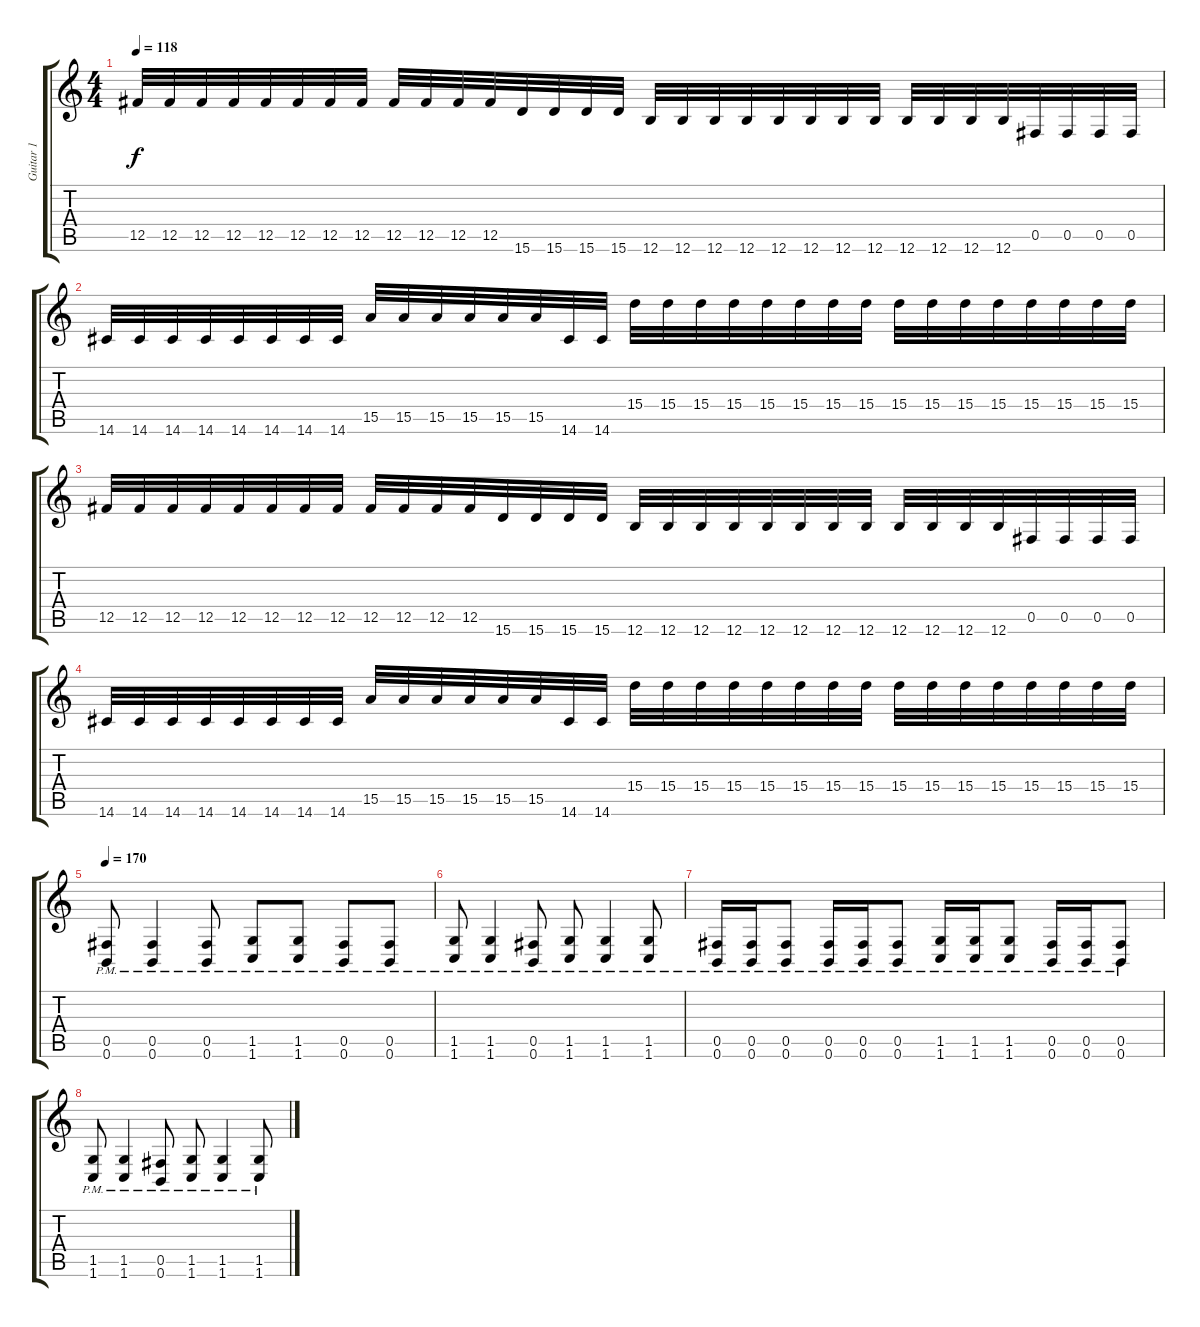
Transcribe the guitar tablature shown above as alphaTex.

\track ("Guitar 1" "Guitar 1") {instrument distortionguitar}
\staff {score tabs}
\tuning (Db4 Ab3 E3 B2 Gb2 B1) {hide}
\ts (4 4)
\tempo 118
\clef g2
\ks c
12.5.32{dy f} 12.5.32 12.5.32 12.5.32 12.5.32 12.5.32 12.5.32 12.5.32 12.5.32 12.5.32 12.5.32 12.5.32 15.6.32 15.6.32 15.6.32 15.6.32 12.6.32 12.6.32 12.6.32 12.6.32 12.6.32 12.6.32 12.6.32 12.6.32 12.6.32 12.6.32 12.6.32 12.6.32 0.5.32 0.5.32 0.5.32 0.5.32 |
14.6.32 14.6.32 14.6.32 14.6.32 14.6.32 14.6.32 14.6.32 14.6.32 15.5.32 15.5.32 15.5.32 15.5.32 15.5.32 15.5.32 14.6.32 14.6.32 15.4.32 15.4.32 15.4.32 15.4.32 15.4.32 15.4.32 15.4.32 15.4.32 15.4.32 15.4.32 15.4.32 15.4.32 15.4.32 15.4.32 15.4.32 15.4.32 |
12.5.32 12.5.32 12.5.32 12.5.32 12.5.32 12.5.32 12.5.32 12.5.32 12.5.32 12.5.32 12.5.32 12.5.32 15.6.32 15.6.32 15.6.32 15.6.32 12.6.32 12.6.32 12.6.32 12.6.32 12.6.32 12.6.32 12.6.32 12.6.32 12.6.32 12.6.32 12.6.32 12.6.32 0.5.32 0.5.32 0.5.32 0.5.32 |
14.6.32 14.6.32 14.6.32 14.6.32 14.6.32 14.6.32 14.6.32 14.6.32 15.5.32 15.5.32 15.5.32 15.5.32 15.5.32 15.5.32 14.6.32 14.6.32 15.4.32 15.4.32 15.4.32 15.4.32 15.4.32 15.4.32 15.4.32 15.4.32 15.4.32 15.4.32 15.4.32 15.4.32 15.4.32 15.4.32 15.4.32 15.4.32 |
\tempo 170
(0.5{pm} 0.6{pm}).8 (0.5{pm} 0.6{pm}).4 (0.5{pm} 0.6{pm}).8 (1.5{pm} 1.6{pm}).8 (1.5{pm} 1.6{pm}).8 (0.5{pm} 0.6{pm}).8 (0.5{pm} 0.6{pm}).8 |
(1.5{pm} 1.6{pm}).8 (1.5{pm} 1.6{pm}).4 (0.5{pm} 0.6{pm}).8 (1.5{pm} 1.6{pm}).8 (1.5{pm} 1.6{pm}).4 (1.5{pm} 1.6{pm}).8 |
(0.5{pm} 0.6{pm}).16 (0.5{pm} 0.6{pm}).16 (0.5{pm} 0.6{pm}).8 (0.5{pm} 0.6{pm}).16 (0.5{pm} 0.6{pm}).16 (0.5{pm} 0.6{pm}).8 (1.5{pm} 1.6{pm}).16 (1.5{pm} 1.6{pm}).16 (1.5{pm} 1.6{pm}).8 (0.5{pm} 0.6{pm}).16 (0.5{pm} 0.6{pm}).16 (0.5{pm} 0.6{pm}).8 |
(1.5{pm} 1.6{pm}).8 (1.5{pm} 1.6{pm}).4 (0.5{pm} 0.6{pm}).8 (1.5{pm} 1.6{pm}).8 (1.5{pm} 1.6{pm}).4 (1.5{pm} 1.6{pm}).8
